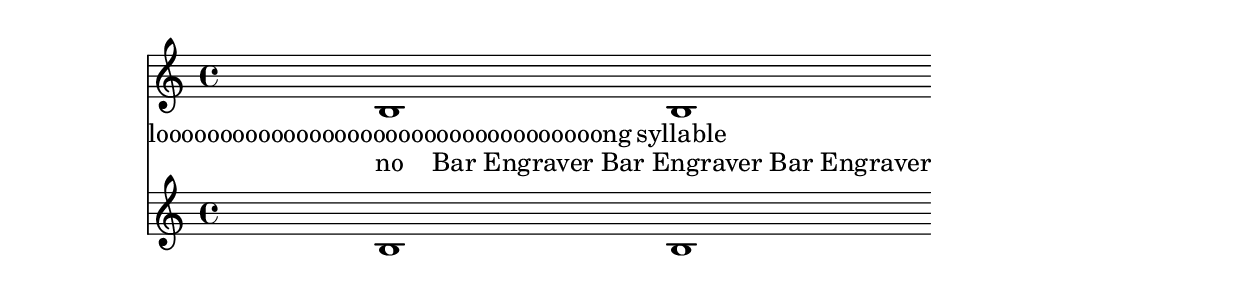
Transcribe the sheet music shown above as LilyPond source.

\version "2.10.0"

\header{
texidoc="
Adding a @code{Bar_engraver} to the Lyrics context makes sure that
lyrics do not collide with barlines.
"
}

\layout {
    ragged-right = ##t
}

<<
    \new Staff \with
    {
%	\remove "Bar_engraver"	
	}
    {
	b1 \bar "|:" b1 \bar ":|"
    }
    \context Lyrics \with {
	\consists "Bar_engraver"
	\consists "Separating_line_group_engraver"
 	\override BarLine #'bar-size = #4 
    } \lyricmode {
	  looooooooooooooooooooooooooooooooooong1 syllable
      }
    \lyrics {
	no Bar_Engraver_Bar_Engraver_Bar_Engraver 
    }
    \new Staff \with {
%		\remove "Bar_engraver"	
    } { b1 b1 }
>>
	

